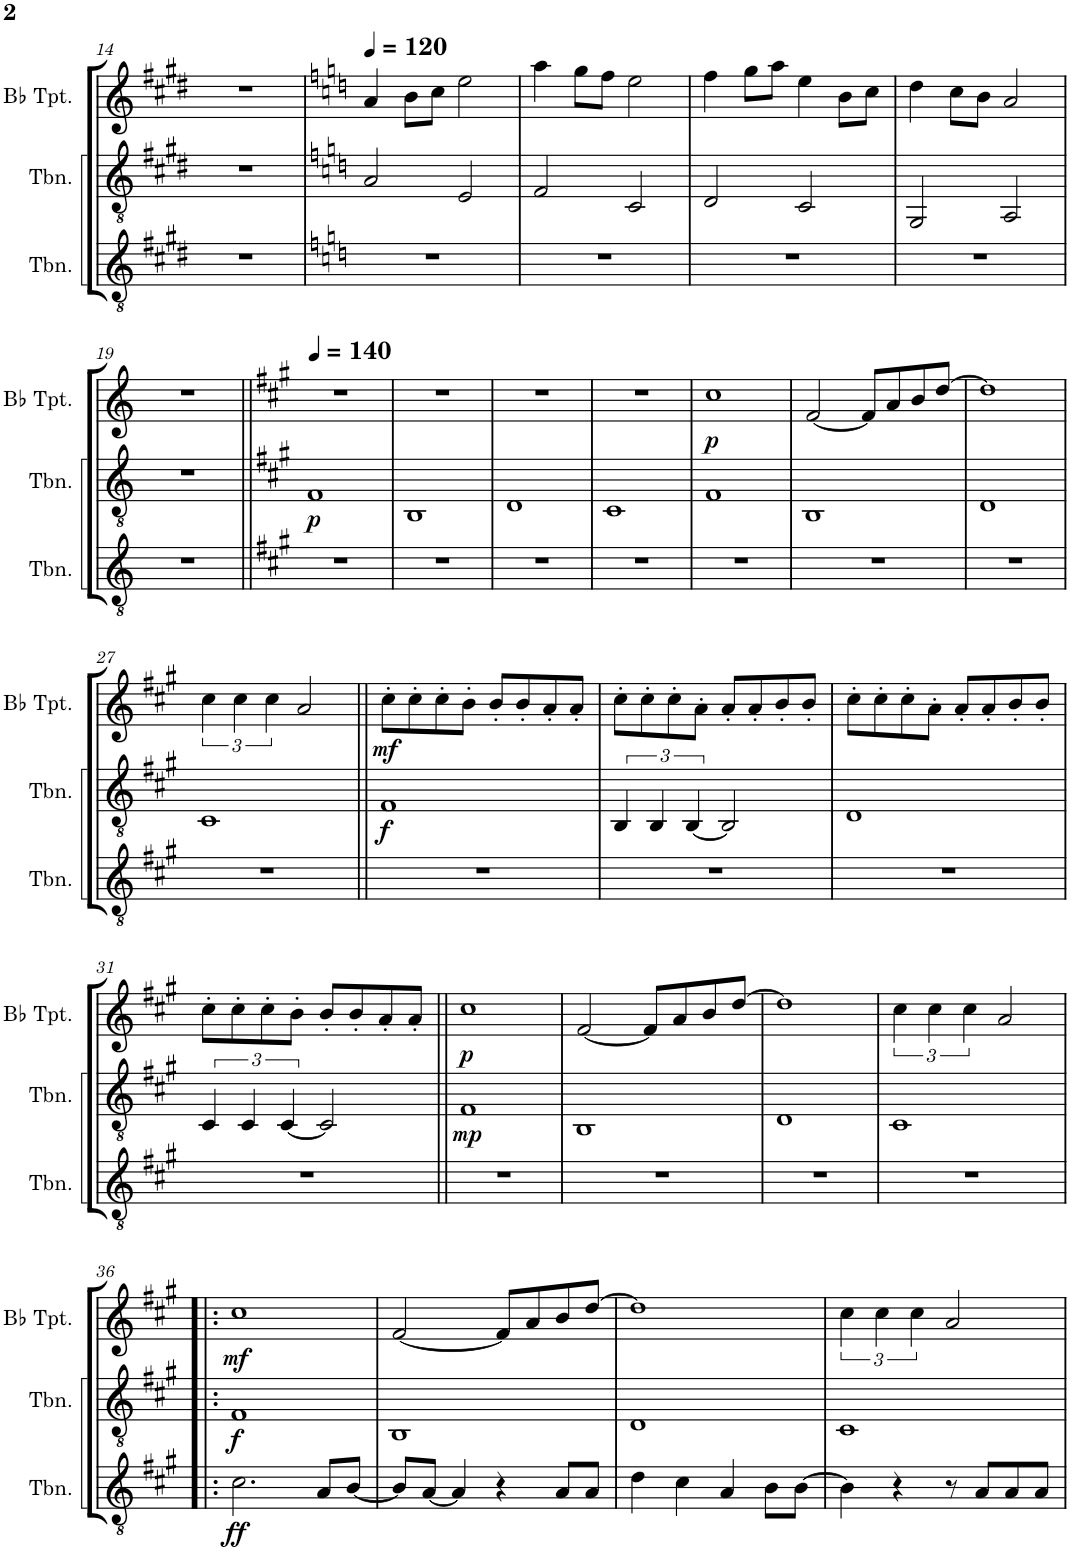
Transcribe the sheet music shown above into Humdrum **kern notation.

**kern	**dynam	**kern	**dynam	**kern	**dynam
*part3	*part3	*part2	*part2	*part1	*part1
*staff3	*staff3	*staff2	*staff2	*staff1	*staff1
*I"Trombone	*	*I"Trombone	*	*I"Bb Trumpet	*
*I'Tbn.	*	*I'Tbn.	*	*I'Bb Tpt.	*
!!LO:PB:g=z
*clefGv2	*	*clefGv2	*	*clefG2	*
*Trd1c2	*	*Trd1c2	*	*Trd1c2	*
*k[f#c#g#d#]	*	*k[f#c#g#d#]	*	*k[f#c#g#d#]	*
*M4/4	*	*M4/4	*	*M4/4	*
=14	=14	=14	=14	=14	=14
1r	.	1r	.	1r	.
=15	=15	=15	=15	=15	=15
*k[]	*	*k[]	*	*k[]	*
*	*	*	*	*MM120	*
1r	.	2A/	.	4a/	.
.	.	.	.	8b\L	.
.	.	.	.	8cc\J	.
.	.	2E/	.	2ee\	.
=16	=16	=16	=16	=16	=16
1r	.	2F/	.	4aa\	.
.	.	.	.	8gg\L	.
.	.	.	.	8ff\J	.
.	.	2C/	.	2ee\	.
=17	=17	=17	=17	=17	=17
1r	.	2D/	.	4ff\	.
.	.	.	.	8gg\L	.
.	.	.	.	8aa\J	.
.	.	2C/	.	4ee\	.
.	.	.	.	8b\L	.
.	.	.	.	8cc\J	.
=18	=18	=18	=18	=18	=18
1r	.	2GG/	.	4dd\	.
.	.	.	.	8cc\L	.
.	.	.	.	8b\J	.
.	.	2AA/	.	2a/	.
!!LO:LB:g=z
=19	=19	=19	=19	=19	=19
1r	.	1r	.	1r	.
=20||	=20||	=20||	=20||	=20||	=20||
*k[f#c#g#]	*	*k[f#c#g#]	*	*k[f#c#g#]	*
*	*	*	*	*MM140	*
!	!	!	!LO:DY:b	!	!
1r	.	1F#	p	1r	.
=21	=21	=21	=21	=21	=21
1r	.	1BB	.	1r	.
=22	=22	=22	=22	=22	=22
1r	.	1D	.	1r	.
=23	=23	=23	=23	=23	=23
1r	.	1C#	.	1r	.
=24	=24	=24	=24	=24	=24
!	!	!	!	!	!LO:DY:b
1r	.	1F#	.	1cc#	p
=25	=25	=25	=25	=25	=25
1r	.	1BB	.	[2f#/	.
.	.	.	.	8f#/L]	.
.	.	.	.	8a/	.
.	.	.	.	8b/	.
.	.	.	.	[8dd/J	.
=26	=26	=26	=26	=26	=26
1r	.	1D	.	1dd]	.
!!LO:LB:g=z
=27	=27	=27	=27	=27	=27
1r	.	1C#	.	6cc#\	.
.	.	.	.	6cc#\	.
.	.	.	.	6cc#\	.
.	.	.	.	2a/	.
=28||	=28||	=28||	=28||	=28||	=28||
!	!	!	!LO:DY:b	!	!LO:DY:b
1r	.	1F#	f	8cc#'\L	mf
.	.	.	.	8cc#'\	.
.	.	.	.	8cc#'\	.
.	.	.	.	8b'\J	.
.	.	.	.	8b'/L	.
.	.	.	.	8b'/	.
.	.	.	.	8a'/	.
.	.	.	.	8a'/J	.
=29	=29	=29	=29	=29	=29
1r	.	6BB/	.	8cc#'\L	.
.	.	.	.	8cc#'\	.
.	.	6BB/	.	.	.
.	.	.	.	8cc#'\	.
.	.	[6BB/	.	.	.
.	.	.	.	8a'\J	.
.	.	2BB/]	.	8a'/L	.
.	.	.	.	8a'/	.
.	.	.	.	8b'/	.
.	.	.	.	8b'/J	.
=30	=30	=30	=30	=30	=30
1r	.	1D	.	8cc#'\L	.
.	.	.	.	8cc#'\	.
.	.	.	.	8cc#'\	.
.	.	.	.	8a'\J	.
.	.	.	.	8a'/L	.
.	.	.	.	8a'/	.
.	.	.	.	8b'/	.
.	.	.	.	8b'/J	.
!!LO:LB:g=z
=31	=31	=31	=31	=31	=31
1r	.	6C#/	.	8cc#'\L	.
.	.	.	.	8cc#'\	.
.	.	6C#/	.	.	.
.	.	.	.	8cc#'\	.
.	.	[6C#/	.	.	.
.	.	.	.	8b'\J	.
.	.	2C#/]	.	8b'/L	.
.	.	.	.	8b'/	.
.	.	.	.	8a'/	.
.	.	.	.	8a'/J	.
=32||	=32||	=32||	=32||	=32||	=32||
!	!	!	!LO:DY:b	!	!LO:DY:b
1r	.	1F#	mp	1cc#	p
=33	=33	=33	=33	=33	=33
1r	.	1BB	.	[2f#/	.
.	.	.	.	8f#/L]	.
.	.	.	.	8a/	.
.	.	.	.	8b/	.
.	.	.	.	[8dd/J	.
=34	=34	=34	=34	=34	=34
1r	.	1D	.	1dd]	.
=35	=35	=35	=35	=35	=35
1r	.	1C#	.	6cc#\	.
.	.	.	.	6cc#\	.
.	.	.	.	6cc#\	.
.	.	.	.	2a/	.
!!LO:LB:g=z
=36!|:	=36!|:	=36!|:	=36!|:	=36!|:	=36!|:
!	!LO:DY:b	!	!LO:DY:b	!	!LO:DY:b
2.c#\	ff	1F#	f	1cc#	mf
8A/L	.	.	.	.	.
[8B/J	.	.	.	.	.
=37	=37	=37	=37	=37	=37
8B/L]	.	1BB	.	[2f#/	.
[8A/J	.	.	.	.	.
4A/]	.	.	.	.	.
4r	.	.	.	8f#/L]	.
.	.	.	.	8a/	.
8A/L	.	.	.	8b/	.
8A/J	.	.	.	[8dd/J	.
=38	=38	=38	=38	=38	=38
4d\	.	1D	.	1dd]	.
4c#\	.	.	.	.	.
4A/	.	.	.	.	.
8B\L	.	.	.	.	.
[8B\J	.	.	.	.	.
=39	=39	=39	=39	=39	=39
4B\]	.	1C#	.	6cc#\	.
.	.	.	.	6cc#\	.
4r	.	.	.	.	.
.	.	.	.	6cc#\	.
8r	.	.	.	2a/	.
8A/L	.	.	.	.	.
8A/	.	.	.	.	.
8A/J	.	.	.	.	.
=	=	=	=	=	=
*-	*-	*-	*-	*-	*-
